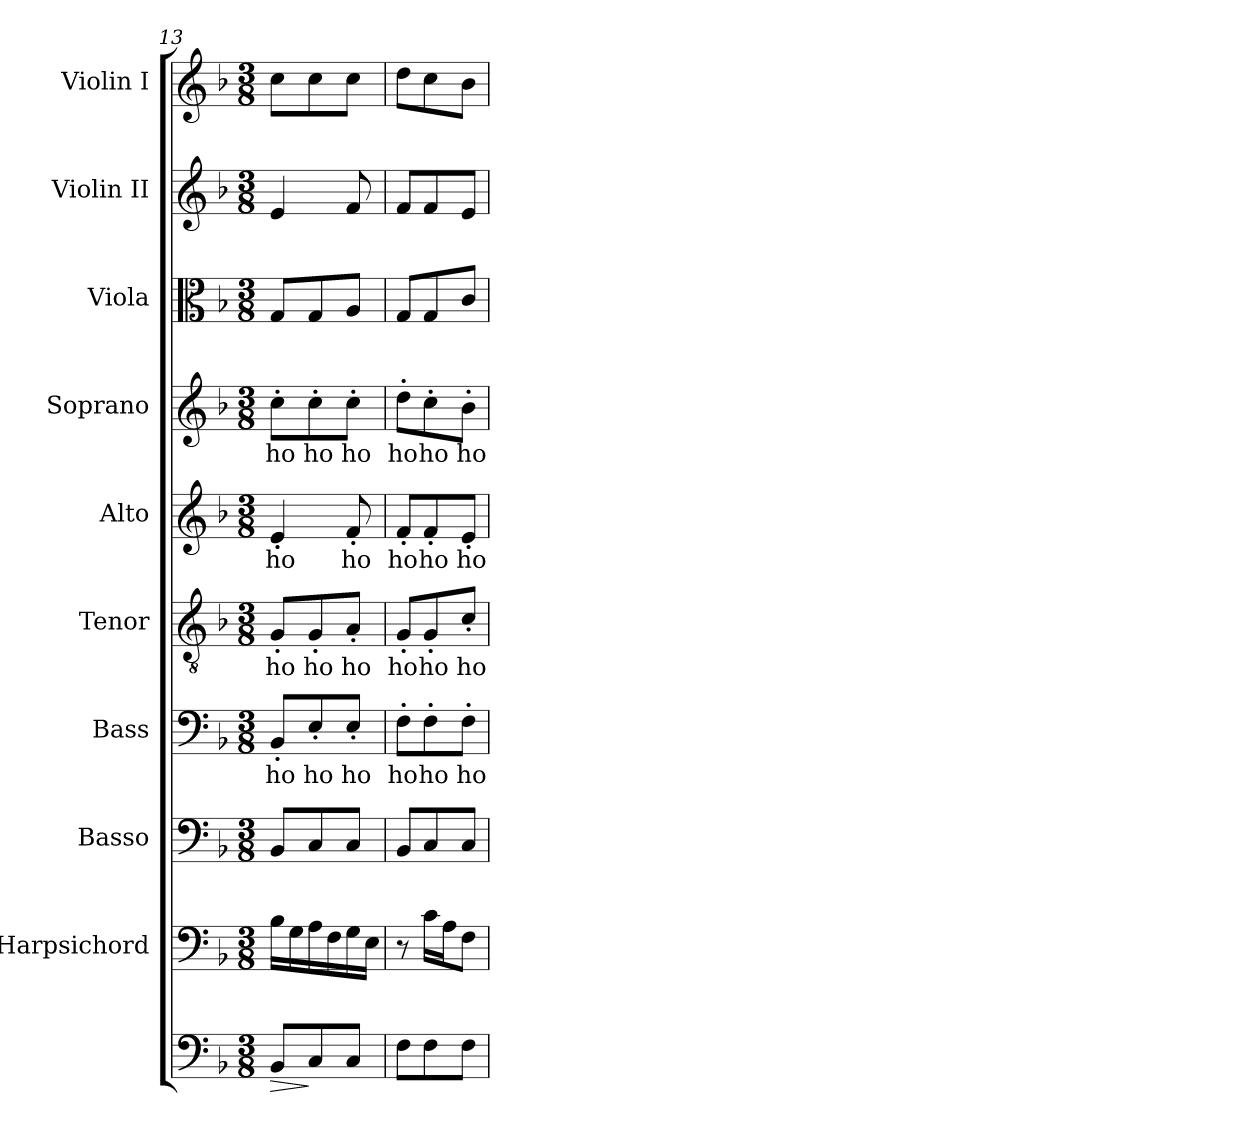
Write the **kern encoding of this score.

**kern	**dynam	**kern	**kern	**kern	**text	**kern	**text	**kern	**text	**kern	**text	**kern	**kern	**kern
*part10	*part10	*part9	*part8	*part7	*part7	*part6	*part6	*part5	*part5	*part4	*part4	*part3	*part2	*part1
*staff10	*staff10	*staff9	*staff8	*staff7	*staff7	*staff6	*staff6	*staff5	*staff5	*staff4	*staff4	*staff3	*staff2	*staff1
*	*	*I"Harpsichord	*I"Basso	*I"Bass	*	*I"Tenor	*	*I"Alto	*	*I"Soprano	*	*I"Viola	*I"Violin II	*I"Violin I
*	*	*	*	*I'B.	*	*I'T.	*	*I'A.	*	*I'S.	*	*I'Vla.	*I'Vln. II	*I'Vln. I
*clefF4	*	*clefF4	*clefF4	*clefF4	*	*clefGv2	*	*clefG2	*	*clefG2	*	*clefC3	*clefG2	*clefG2
*	*	*	*	*	*	*ITrd7c12	*	*	*	*	*	*	*	*
*k[b-]	*	*k[b-]	*k[b-]	*k[b-]	*	*k[b-]	*	*k[b-]	*	*k[b-]	*	*k[b-]	*k[b-]	*k[b-]
*d:	*	*d:	*d:	*d:	*	*d:	*	*d:	*	*d:	*	*d:	*d:	*d:
*M3/8	*	*M3/8	*M3/8	*M3/8	*	*M3/8	*	*M3/8	*	*M3/8	*	*M3/8	*M3/8	*M3/8
=13	=13	=13	=13	=13	=13	=13	=13	=13	=13	=13	=13	=13	=13	=13
!	!LO:HP:b	!	!	!	!	!	!	!	!	!	!	!	!	!
!	!	!	!	!	!LO:LY:b:color=#000000	!	!	!	!	!	!	!	!	!
!	!	!	!	!	!	!	!LO:LY:b:color=#000000	!	!	!	!	!	!	!
!	!	!	!	!	!	!	!	!	!LO:LY:b:color=#000000	!	!	!	!	!
!	!	!	!	!	!	!	!	!	!	!	!LO:LY:b:color=#000000	!	!	!
8BB-i/L	>	16B-i\LL	8BB-i/L	8BB-'i/L	ho	8GG'i/L	ho	4e'i/	ho	8cc'i\L	ho	8Gi/L	4ei/	8cci\L
.	.	16Gi\	.	.	.	.	.	.	.	.	.	.	.	.
!	!	!	!	!	!LO:LY:b:color=#000000	!	!	!	!	!	!	!	!	!
!	!	!	!	!	!	!	!LO:LY:b:color=#000000	!	!	!	!	!	!	!
!	!	!	!	!	!	!	!	!	!	!	!LO:LY:b:color=#000000	!	!	!
8Ci/	]	16Ai\	8Ci/	8E'i/	ho	8GG'i/	ho	.	.	8cc'i\	ho	8Gi/	.	8cci\
.	.	16Fi\	.	.	.	.	.	.	.	.	.	.	.	.
!	!	!	!	!	!LO:LY:b:color=#000000	!	!	!	!	!	!	!	!	!
!	!	!	!	!	!	!	!LO:LY:b:color=#000000	!	!	!	!	!	!	!
!	!	!	!	!	!	!	!	!	!LO:LY:b:color=#000000	!	!	!	!	!
!	!	!	!	!	!	!	!	!	!	!	!LO:LY:b:color=#000000	!	!	!
8Ci/J	.	16Gi\	8Ci/J	8E'i/J	ho	8AA'i/J	ho	8f'i/	ho	8cc'i\J	ho	8Ai/J	8fi/	8cci\J
.	.	16Ei\JJ	.	.	.	.	.	.	.	.	.	.	.	.
=14	=14	=14	=14	=14	=14	=14	=14	=14	=14	=14	=14	=14	=14	=14
!	!	!	!	!	!LO:LY:b:color=#000000	!	!	!	!	!	!	!	!	!
!	!	!	!	!	!	!	!LO:LY:b:color=#000000	!	!	!	!	!	!	!
!	!	!	!	!	!	!	!	!	!LO:LY:b:color=#000000	!	!	!	!	!
!	!	!	!	!	!	!	!	!	!	!	!LO:LY:b:color=#000000	!	!	!
8Fi\L	.	8r	8BB-i/L	8F'i\L	ho	8GG'i/L	ho	8f'i/L	ho	8dd'i\L	ho	8Gi/L	8fi/L	8ddi\L
!	!	!	!	!	!LO:LY:b:color=#000000	!	!	!	!	!	!	!	!	!
!	!	!	!	!	!	!	!LO:LY:b:color=#000000	!	!	!	!	!	!	!
!	!	!	!	!	!	!	!	!	!LO:LY:b:color=#000000	!	!	!	!	!
!	!	!	!	!	!	!	!	!	!	!	!LO:LY:b:color=#000000	!	!	!
8Fi\	.	16ci\LL	8Ci/	8F'i\	ho	8GG'i/	ho	8f'i/	ho	8cc'i\	ho	8Gi/	8fi/	8cci\
.	.	16Ai\J	.	.	.	.	.	.	.	.	.	.	.	.
!	!	!	!	!	!LO:LY:b:color=#000000	!	!	!	!	!	!	!	!	!
!	!	!	!	!	!	!	!LO:LY:b:color=#000000	!	!	!	!	!	!	!
!	!	!	!	!	!	!	!	!	!LO:LY:b:color=#000000	!	!	!	!	!
!	!	!	!	!	!	!	!	!	!	!	!LO:LY:b:color=#000000	!	!	!
8Fi\J	.	8Fi\J	8Ci/J	8F'i\J	ho	8C'i/J	ho	8e'i/J	ho	8b-'i\J	ho	8ci/J	8ei/J	8b-i\J
=	=	=	=	=	=	=	=	=	=	=	=	=	=	=
*-	*-	*-	*-	*-	*-	*-	*-	*-	*-	*-	*-	*-	*-	*-
